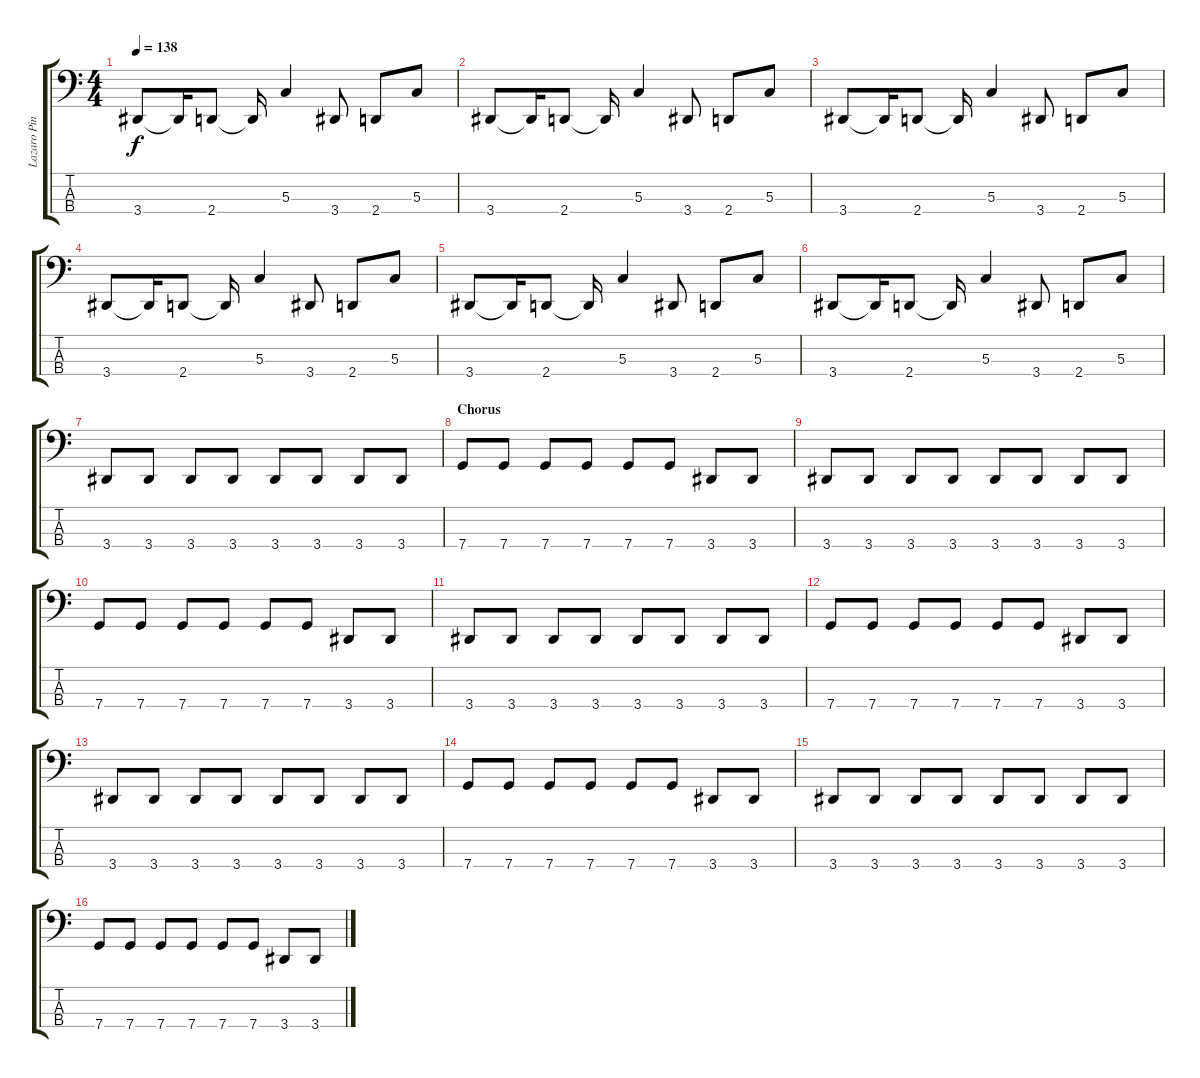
\track ("Lazaro Pina - Bass" "Lazaro Pin") {instrument electricbassfinger}
\staff {score tabs}
\tuning (F2 C2 G1 C1) {hide}
\ts (4 4)
\tempo 138
\clef f4
\ks c
3.4.8{dy f} 3.4{t}.16 2.4.8 2.4{t}.16 5.3.4 3.4.8 2.4.8 5.3.8 |
3.4.8 3.4{t}.16 2.4.8 2.4{t}.16 5.3.4 3.4.8 2.4.8 5.3.8 |
3.4.8 3.4{t}.16 2.4.8 2.4{t}.16 5.3.4 3.4.8 2.4.8 5.3.8 |
3.4.8 3.4{t}.16 2.4.8 2.4{t}.16 5.3.4 3.4.8 2.4.8 5.3.8 |
3.4.8 3.4{t}.16 2.4.8 2.4{t}.16 5.3.4 3.4.8 2.4.8 5.3.8 |
3.4.8 3.4{t}.16 2.4.8 2.4{t}.16 5.3.4 3.4.8 2.4.8 5.3.8 |
3.4.8 3.4.8 3.4.8 3.4.8 3.4.8 3.4.8 3.4.8 3.4.8 |
\section ("" "Chorus")
7.4.8 7.4.8 7.4.8 7.4.8 7.4.8 7.4.8 3.4.8 3.4.8 |
3.4.8 3.4.8 3.4.8 3.4.8 3.4.8 3.4.8 3.4.8 3.4.8 |
7.4.8 7.4.8 7.4.8 7.4.8 7.4.8 7.4.8 3.4.8 3.4.8 |
3.4.8 3.4.8 3.4.8 3.4.8 3.4.8 3.4.8 3.4.8 3.4.8 |
7.4.8 7.4.8 7.4.8 7.4.8 7.4.8 7.4.8 3.4.8 3.4.8 |
3.4.8 3.4.8 3.4.8 3.4.8 3.4.8 3.4.8 3.4.8 3.4.8 |
7.4.8 7.4.8 7.4.8 7.4.8 7.4.8 7.4.8 3.4.8 3.4.8 |
3.4.8 3.4.8 3.4.8 3.4.8 3.4.8 3.4.8 3.4.8 3.4.8 |
7.4.8 7.4.8 7.4.8 7.4.8 7.4.8 7.4.8 3.4.8 3.4.8
